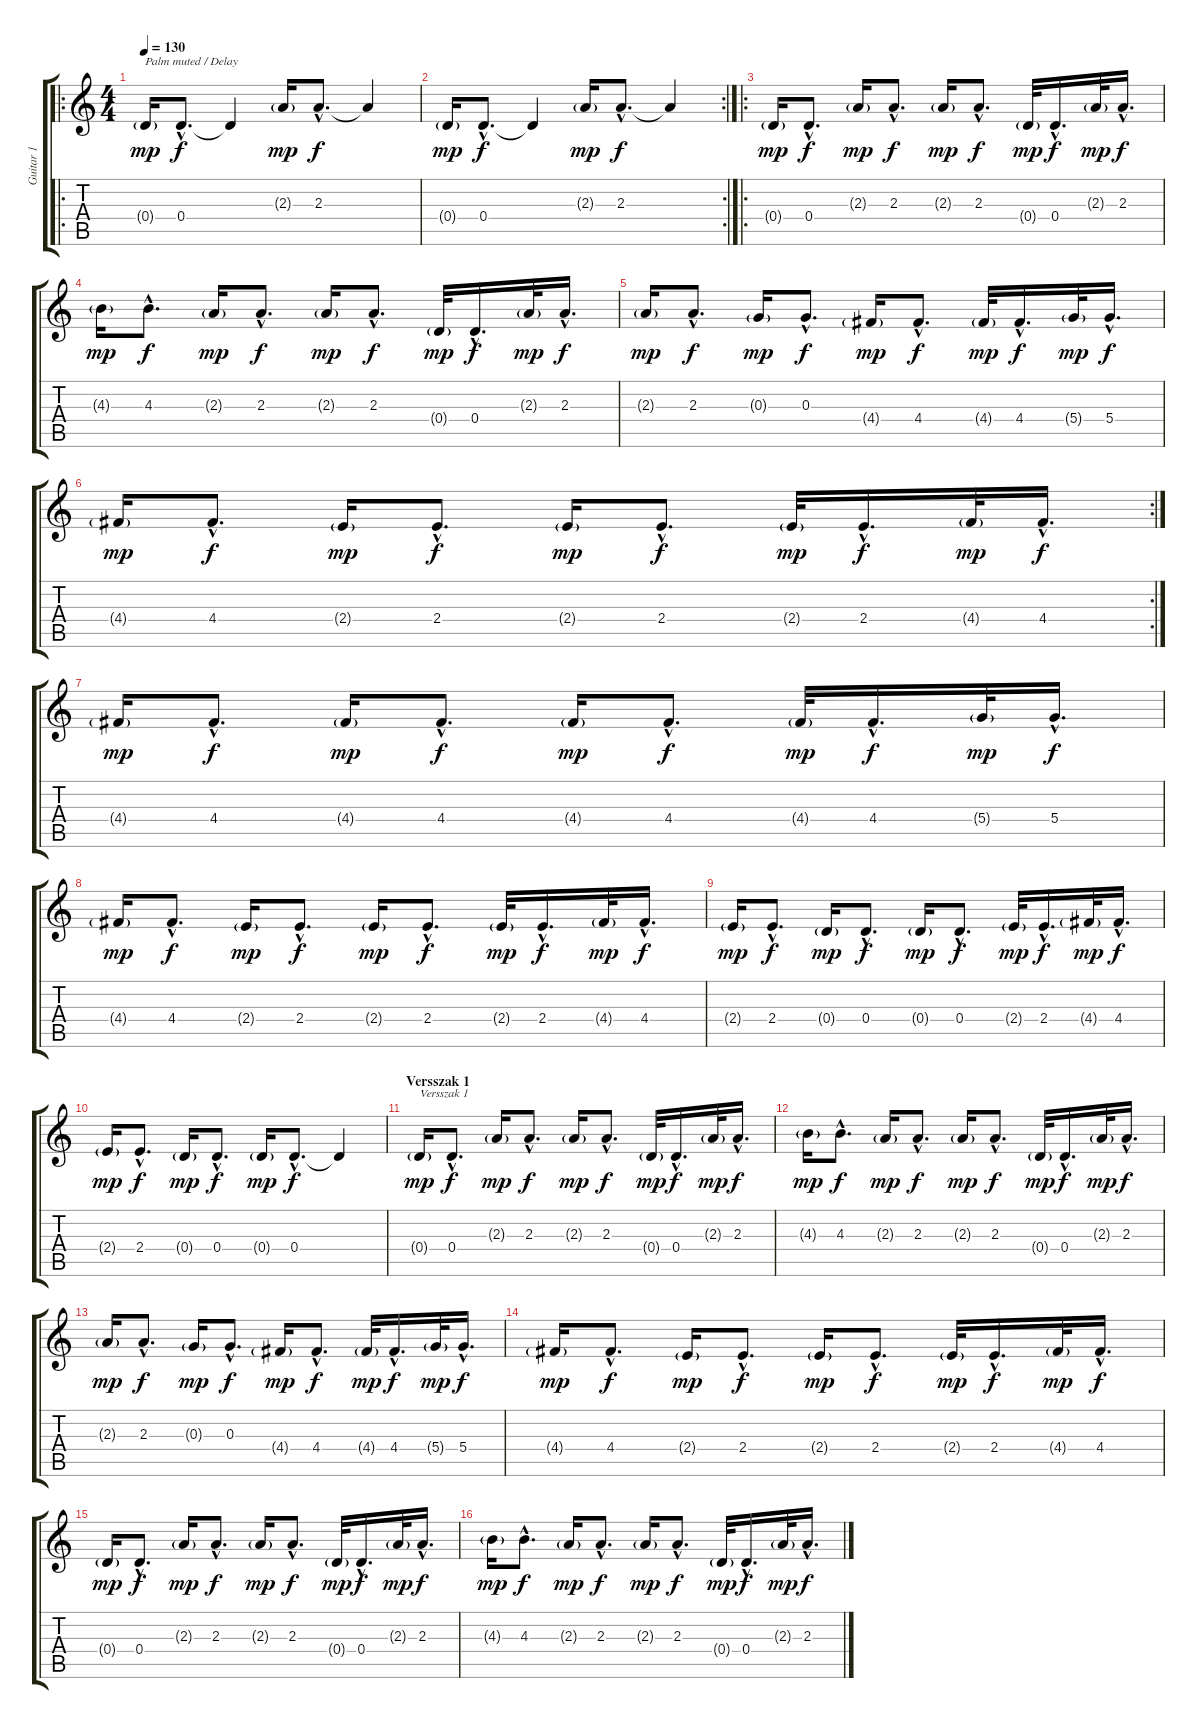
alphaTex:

\track ("Guitar 1" "Guitar 1") {instrument electricguitarclean}
\staff {score tabs}
\tuning (E4 B3 G3 D3 A2 E2) {hide}
\ro
\ts (4 4)
\tempo 130
\clef g2
\ks c
0.4{g}.16{txt "Palm muted / Delay" dy mp volume 9 instrument electricguitarmuted} 0.4{hac}.8{d dy f} 0.4{t}.4 2.3{g}.16{dy mp} 2.3{hac}.8{d dy f} 2.3{t}.4 |
\rc 2
0.4{g}.16{dy mp} 0.4{hac}.8{d dy f} 0.4{t}.4 2.3{g}.16{dy mp} 2.3{hac}.8{d dy f} 2.3{t}.4 |
\ro
0.4{g}.16{dy mp} 0.4{hac}.8{d dy f} 2.3{g}.16{dy mp} 2.3{hac}.8{d dy f} 2.3{g}.16{dy mp} 2.3{hac}.8{d dy f} 0.4{g}.32{dy mp} 0.4{hac}.16{d dy f} 2.3{g}.32{dy mp} 2.3{hac}.16{d dy f} |
4.3{g}.16{dy mp} 4.3{hac}.8{d dy f} 2.3{g}.16{dy mp} 2.3{hac}.8{d dy f} 2.3{g}.16{dy mp} 2.3{hac}.8{d dy f} 0.4{g}.32{dy mp} 0.4{hac}.16{d dy f} 2.3{g}.32{dy mp} 2.3{hac}.16{d dy f} |
2.3{g}.16{dy mp} 2.3{hac}.8{d dy f} 0.3{g}.16{dy mp} 0.3{hac}.8{d dy f} 4.4{g}.16{dy mp} 4.4{hac}.8{d dy f} 4.4{g}.32{dy mp} 4.4{hac}.16{d dy f} 5.4{g}.32{dy mp} 5.4{hac}.16{d dy f} |
\rc 2
4.4{g}.16{dy mp} 4.4{hac}.8{d dy f} 2.4{g}.16{dy mp} 2.4{hac}.8{d dy f} 2.4{g}.16{dy mp} 2.4{hac}.8{d dy f} 2.4{g}.32{dy mp} 2.4{hac}.16{d dy f} 4.4{g}.32{dy mp} 4.4{hac}.16{d dy f} |
4.4{g}.16{dy mp} 4.4{hac}.8{d dy f} 4.4{g}.16{dy mp} 4.4{hac}.8{d dy f} 4.4{g}.16{dy mp} 4.4{hac}.8{d dy f} 4.4{g}.32{dy mp} 4.4{hac}.16{d dy f} 5.4{g}.32{dy mp} 5.4{hac}.16{d dy f} |
4.4{g}.16{dy mp} 4.4{hac}.8{d dy f} 2.4{g}.16{dy mp} 2.4{hac}.8{d dy f} 2.4{g}.16{dy mp} 2.4{hac}.8{d dy f} 2.4{g}.32{dy mp} 2.4{hac}.16{d dy f} 4.4{g}.32{dy mp} 4.4{hac}.16{d dy f} |
2.4{g}.16{dy mp} 2.4{hac}.8{d dy f} 0.4{g}.16{dy mp} 0.4{hac}.8{d dy f} 0.4{g}.16{dy mp} 0.4{hac}.8{d dy f} 2.4{g}.32{dy mp} 2.4{hac}.16{d dy f} 4.4{g}.32{dy mp} 4.4{hac}.16{d dy f} |
2.4{g}.16{dy mp} 2.4{hac}.8{d dy f} 0.4{g}.16{dy mp} 0.4{hac}.8{d dy f} 0.4{g}.16{dy mp} 0.4{hac}.8{d dy f} 0.4{t}.4 |
\section ("" "Versszak 1")
0.4{g}.16{txt "Versszak 1" dy mp} 0.4{hac}.8{d dy f} 2.3{g}.16{dy mp} 2.3{hac}.8{d dy f} 2.3{g}.16{dy mp} 2.3{hac}.8{d dy f} 0.4{g}.32{dy mp} 0.4{hac}.16{d dy f} 2.3{g}.32{dy mp} 2.3{hac}.16{d dy f} |
4.3{g}.16{dy mp} 4.3{hac}.8{d dy f} 2.3{g}.16{dy mp} 2.3{hac}.8{d dy f} 2.3{g}.16{dy mp} 2.3{hac}.8{d dy f} 0.4{g}.32{dy mp} 0.4{hac}.16{d dy f} 2.3{g}.32{dy mp} 2.3{hac}.16{d dy f} |
2.3{g}.16{dy mp} 2.3{hac}.8{d dy f} 0.3{g}.16{dy mp} 0.3{hac}.8{d dy f} 4.4{g}.16{dy mp} 4.4{hac}.8{d dy f} 4.4{g}.32{dy mp} 4.4{hac}.16{d dy f} 5.4{g}.32{dy mp} 5.4{hac}.16{d dy f} |
4.4{g}.16{dy mp} 4.4{hac}.8{d dy f} 2.4{g}.16{dy mp} 2.4{hac}.8{d dy f} 2.4{g}.16{dy mp} 2.4{hac}.8{d dy f} 2.4{g}.32{dy mp} 2.4{hac}.16{d dy f} 4.4{g}.32{dy mp} 4.4{hac}.16{d dy f} |
0.4{g}.16{dy mp} 0.4{hac}.8{d dy f} 2.3{g}.16{dy mp} 2.3{hac}.8{d dy f} 2.3{g}.16{dy mp} 2.3{hac}.8{d dy f} 0.4{g}.32{dy mp} 0.4{hac}.16{d dy f} 2.3{g}.32{dy mp} 2.3{hac}.16{d dy f} |
4.3{g}.16{dy mp} 4.3{hac}.8{d dy f} 2.3{g}.16{dy mp} 2.3{hac}.8{d dy f} 2.3{g}.16{dy mp} 2.3{hac}.8{d dy f} 0.4{g}.32{dy mp} 0.4{hac}.16{d dy f} 2.3{g}.32{dy mp} 2.3{hac}.16{d dy f}
